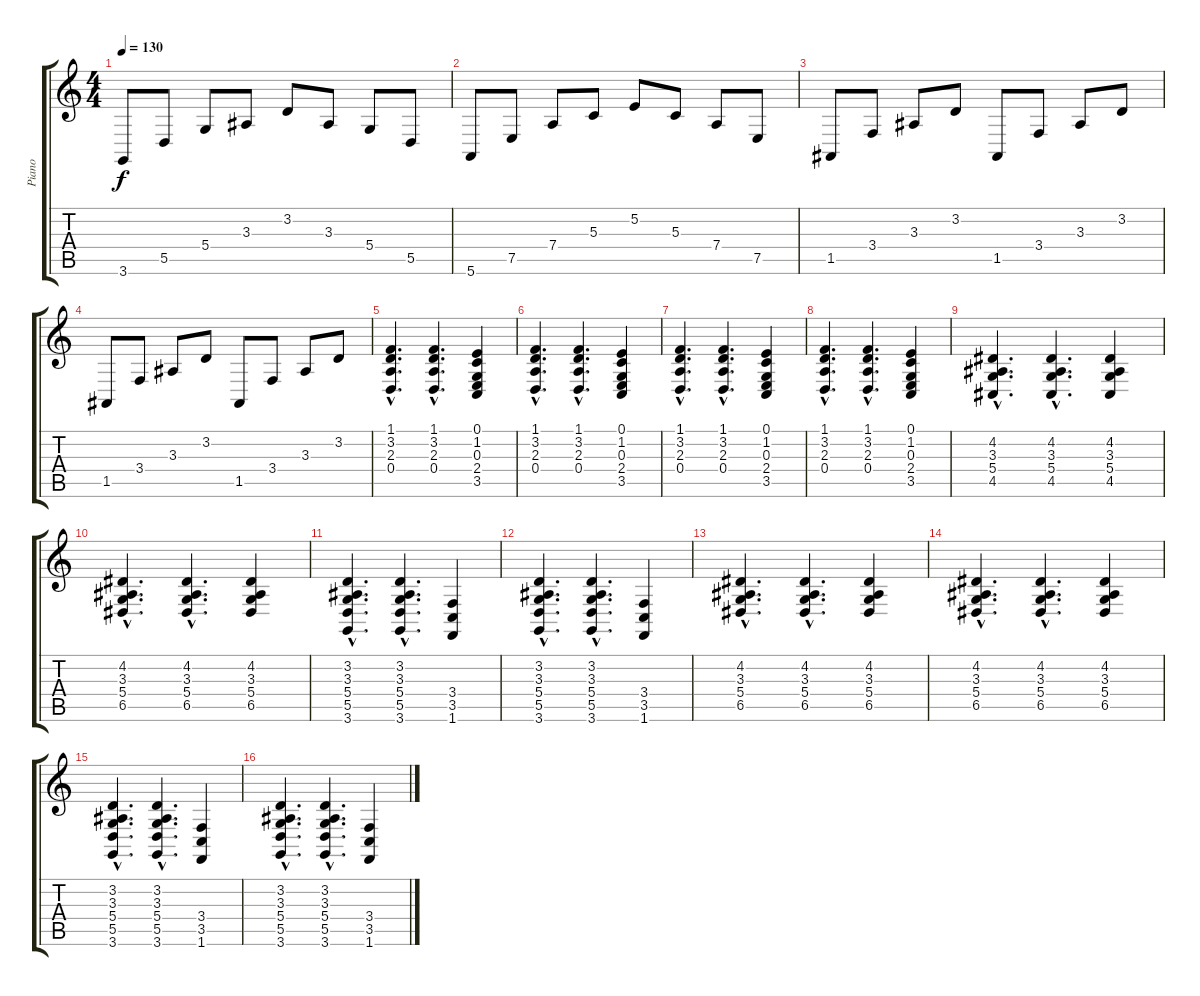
\track ("Piano" "Piano") {instrument acousticgrandpiano}
\staff {score tabs}
\tuning (E4 B3 G3 D3 A2 E2) {hide}
\ts (4 4)
\tempo 130
\clef g2
\ks c
3.6.8{dy f} 5.5.8 5.4.8 3.3.8 3.2.8 3.3.8 5.4.8 5.5.8 |
5.6.8 7.5.8 7.4.8 5.3.8 5.2.8 5.3.8 7.4.8 7.5.8 |
1.5.8 3.4.8 3.3.8 3.2.8 1.5.8 3.4.8 3.3.8 3.2.8 |
1.5.8 3.4.8 3.3.8 3.2.8 1.5.8 3.4.8 3.3.8 3.2.8 |
(1.1{hac} 3.2{hac} 2.3{hac} 0.4{hac}).4{d} (1.1{hac} 3.2{hac} 2.3{hac} 0.4{hac}).4{d} (0.1 1.2 0.3 2.4 3.5).4 |
(1.1{hac} 3.2{hac} 2.3{hac} 0.4{hac}).4{d} (1.1{hac} 3.2{hac} 2.3{hac} 0.4{hac}).4{d} (0.1 1.2 0.3 2.4 3.5).4 |
(1.1{hac} 3.2{hac} 2.3{hac} 0.4{hac}).4{d} (1.1{hac} 3.2{hac} 2.3{hac} 0.4{hac}).4{d} (0.1 1.2 0.3 2.4 3.5).4 |
(1.1{hac} 3.2{hac} 2.3{hac} 0.4{hac}).4{d} (1.1{hac} 3.2{hac} 2.3{hac} 0.4{hac}).4{d} (0.1 1.2 0.3 2.4 3.5).4 |
(4.2{hac} 3.3{hac} 5.4{hac} 4.5{hac}).4{d} (4.2{hac} 3.3{hac} 5.4{hac} 4.5{hac}).4{d} (4.2 3.3 5.4 4.5).4 |
(4.2{hac} 3.3{hac} 5.4{hac} 6.5{hac}).4{d} (4.2{hac} 3.3{hac} 5.4{hac} 6.5{hac}).4{d} (4.2 3.3 5.4 6.5).4 |
(3.2{hac} 3.3{hac} 5.4{hac} 5.5{hac} 3.6{hac}).4{d} (3.2{hac} 3.3{hac} 5.4{hac} 5.5{hac} 3.6{hac}).4{d} (3.4 3.5 1.6).4 |
(3.2{hac} 3.3{hac} 5.4{hac} 5.5{hac} 3.6{hac}).4{d} (3.2{hac} 3.3{hac} 5.4{hac} 5.5{hac} 3.6{hac}).4{d} (3.4 3.5 1.6).4 |
(4.2{hac} 3.3{hac} 5.4{hac} 6.5{hac}).4{d} (4.2{hac} 3.3{hac} 5.4{hac} 6.5{hac}).4{d} (4.2 3.3 5.4 6.5).4 |
(4.2{hac} 3.3{hac} 5.4{hac} 6.5{hac}).4{d} (4.2{hac} 3.3{hac} 5.4{hac} 6.5{hac}).4{d} (4.2 3.3 5.4 6.5).4 |
(3.2{hac} 3.3{hac} 5.4{hac} 5.5{hac} 3.6{hac}).4{d} (3.2{hac} 3.3{hac} 5.4{hac} 5.5{hac} 3.6{hac}).4{d} (3.4 3.5 1.6).4 |
(3.2{hac} 3.3{hac} 5.4{hac} 5.5{hac} 3.6{hac}).4{d} (3.2{hac} 3.3{hac} 5.4{hac} 5.5{hac} 3.6{hac}).4{d} (3.4 3.5 1.6).4
